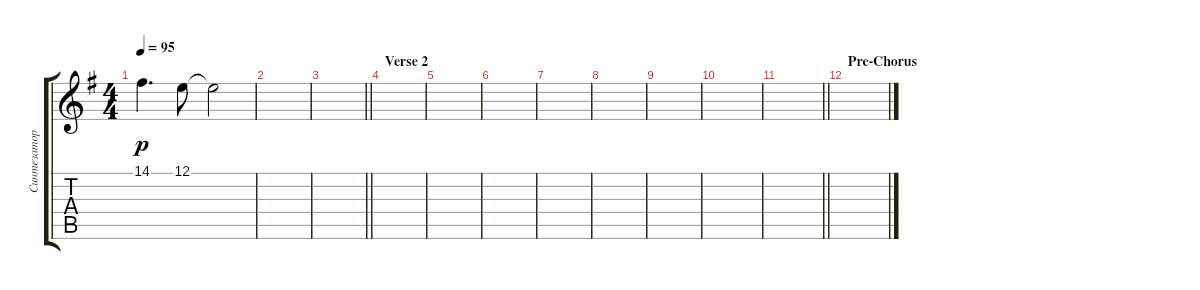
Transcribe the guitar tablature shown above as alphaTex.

\track ("Синтезатор" "Синтезатор") {instrument lead6voice}
\staff {score tabs}
\tuning (E4 B3 G3 D3 A2 E2) {hide}
\ts (4 4)
\tempo 95
\clef g2
\ks eminor
14.1{t}.4{d dy p} 12.1.8 12.1{t}.2 |
|
\barLineRight lightlight
|
\section ("" "Verse 2")
|
|
|
|
|
|
|
\barLineRight lightlight
|
\section ("" "Pre-Chorus")
